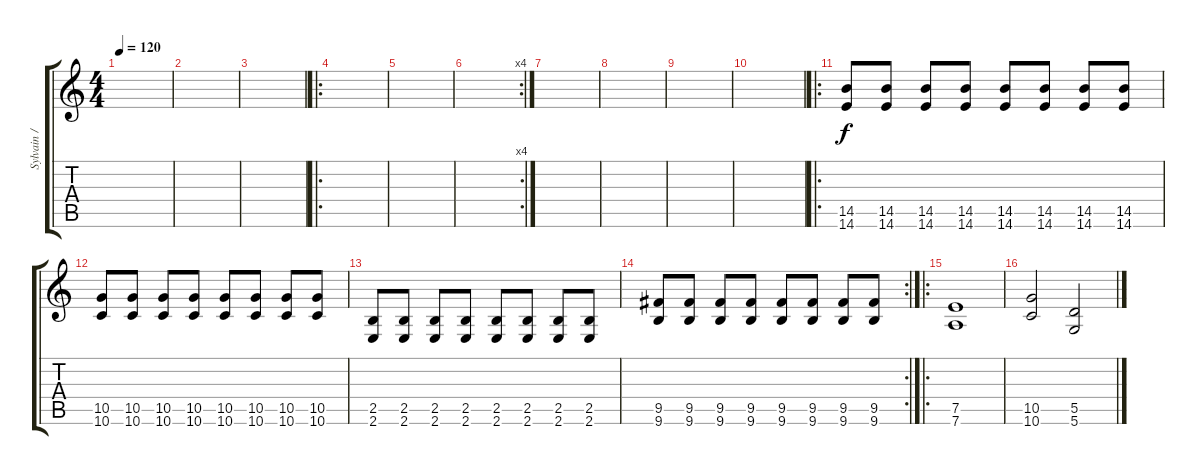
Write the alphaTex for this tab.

\track ("Sylvain / guitar" "Sylvain / ") {instrument distortionguitar}
\staff {score tabs}
\tuning (E4 B3 G3 D3 A2 D2) {hide}
\ts (4 4)
\tempo 120
\clef g2
\ks c
|
|
|
\ro
|
|
\rc 4
|
|
|
|
|
\ro
(14.5 14.6).8 (14.5 14.6).8 (14.5 14.6).8 (14.5 14.6).8 (14.5 14.6).8 (14.5 14.6).8 (14.5 14.6).8 (14.5 14.6).8 |
(10.5 10.6).8 (10.5 10.6).8 (10.5 10.6).8 (10.5 10.6).8 (10.5 10.6).8 (10.5 10.6).8 (10.5 10.6).8 (10.5 10.6).8 |
(2.5 2.6).8 (2.5 2.6).8 (2.5 2.6).8 (2.5 2.6).8 (2.5 2.6).8 (2.5 2.6).8 (2.5 2.6).8 (2.5 2.6).8 |
\rc 2
(9.5 9.6).8 (9.5 9.6).8 (9.5 9.6).8 (9.5 9.6).8 (9.5 9.6).8 (9.5 9.6).8 (9.5 9.6).8 (9.5 9.6).8 |
\ro
(7.5 7.6).1 |
(10.5 10.6).2 (5.5 5.6).2
